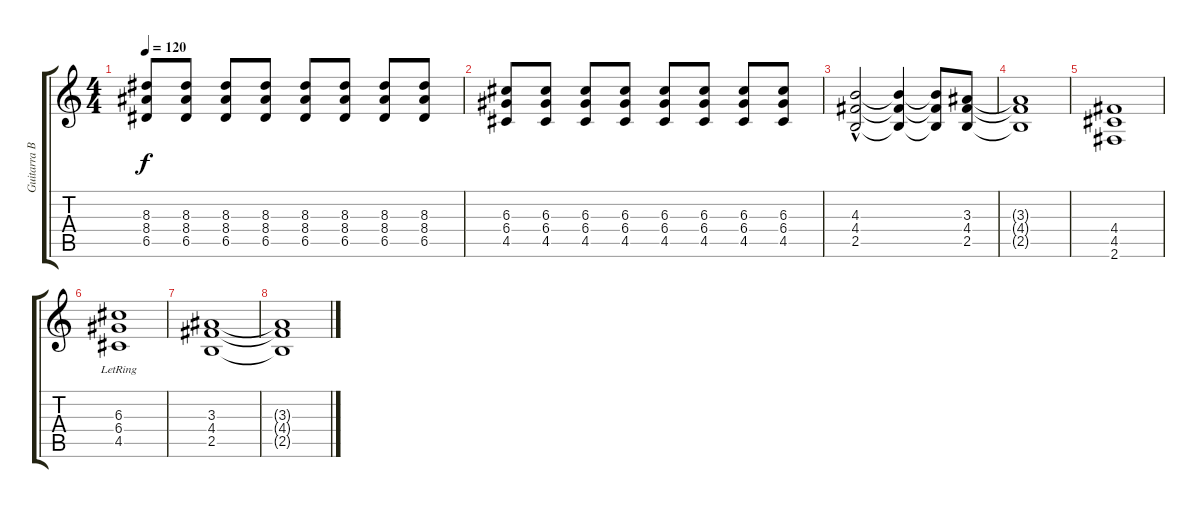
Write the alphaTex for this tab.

\track ("Guitarra Base" "Guitarra B") {instrument acousticguitarsteel}
\staff {score tabs}
\tuning (E4 B3 G3 D3 A2 E2) {hide}
\ts (4 4)
\tempo 120
\clef g2
\ks c
(8.3 8.4 6.5).8{dy f instrument distortionguitar} (8.3 8.4 6.5).8 (8.3 8.4 6.5).8 (8.3 8.4 6.5).8 (8.3 8.4 6.5).8 (8.3 8.4 6.5).8 (8.3 8.4 6.5).8 (8.3 8.4 6.5).8 |
(6.3 6.4 4.5).8 (6.3 6.4 4.5).8 (6.3 6.4 4.5).8 (6.3 6.4 4.5).8 (6.3 6.4 4.5).8 (6.3 6.4 4.5).8 (6.3 6.4 4.5).8 (6.3 6.4 4.5).8 |
(4.3{hac} 4.4 2.5).2{instrument distortionguitar} (4.3{t} 4.4{t} 2.5{t}).4 (4.3{t} 4.4{t} 2.5{t}).8 (3.3 4.4 2.5).8 |
(3.3{t} 4.4{t} 2.5{t}).1 |
(4.4 4.5 2.6).1 |
(6.3{lr} 6.4{lr} 4.5{lr}).1 |
(3.3 4.4 2.5).1 |
(3.3{t} 4.4{t} 2.5{t}).1{volume 3}
